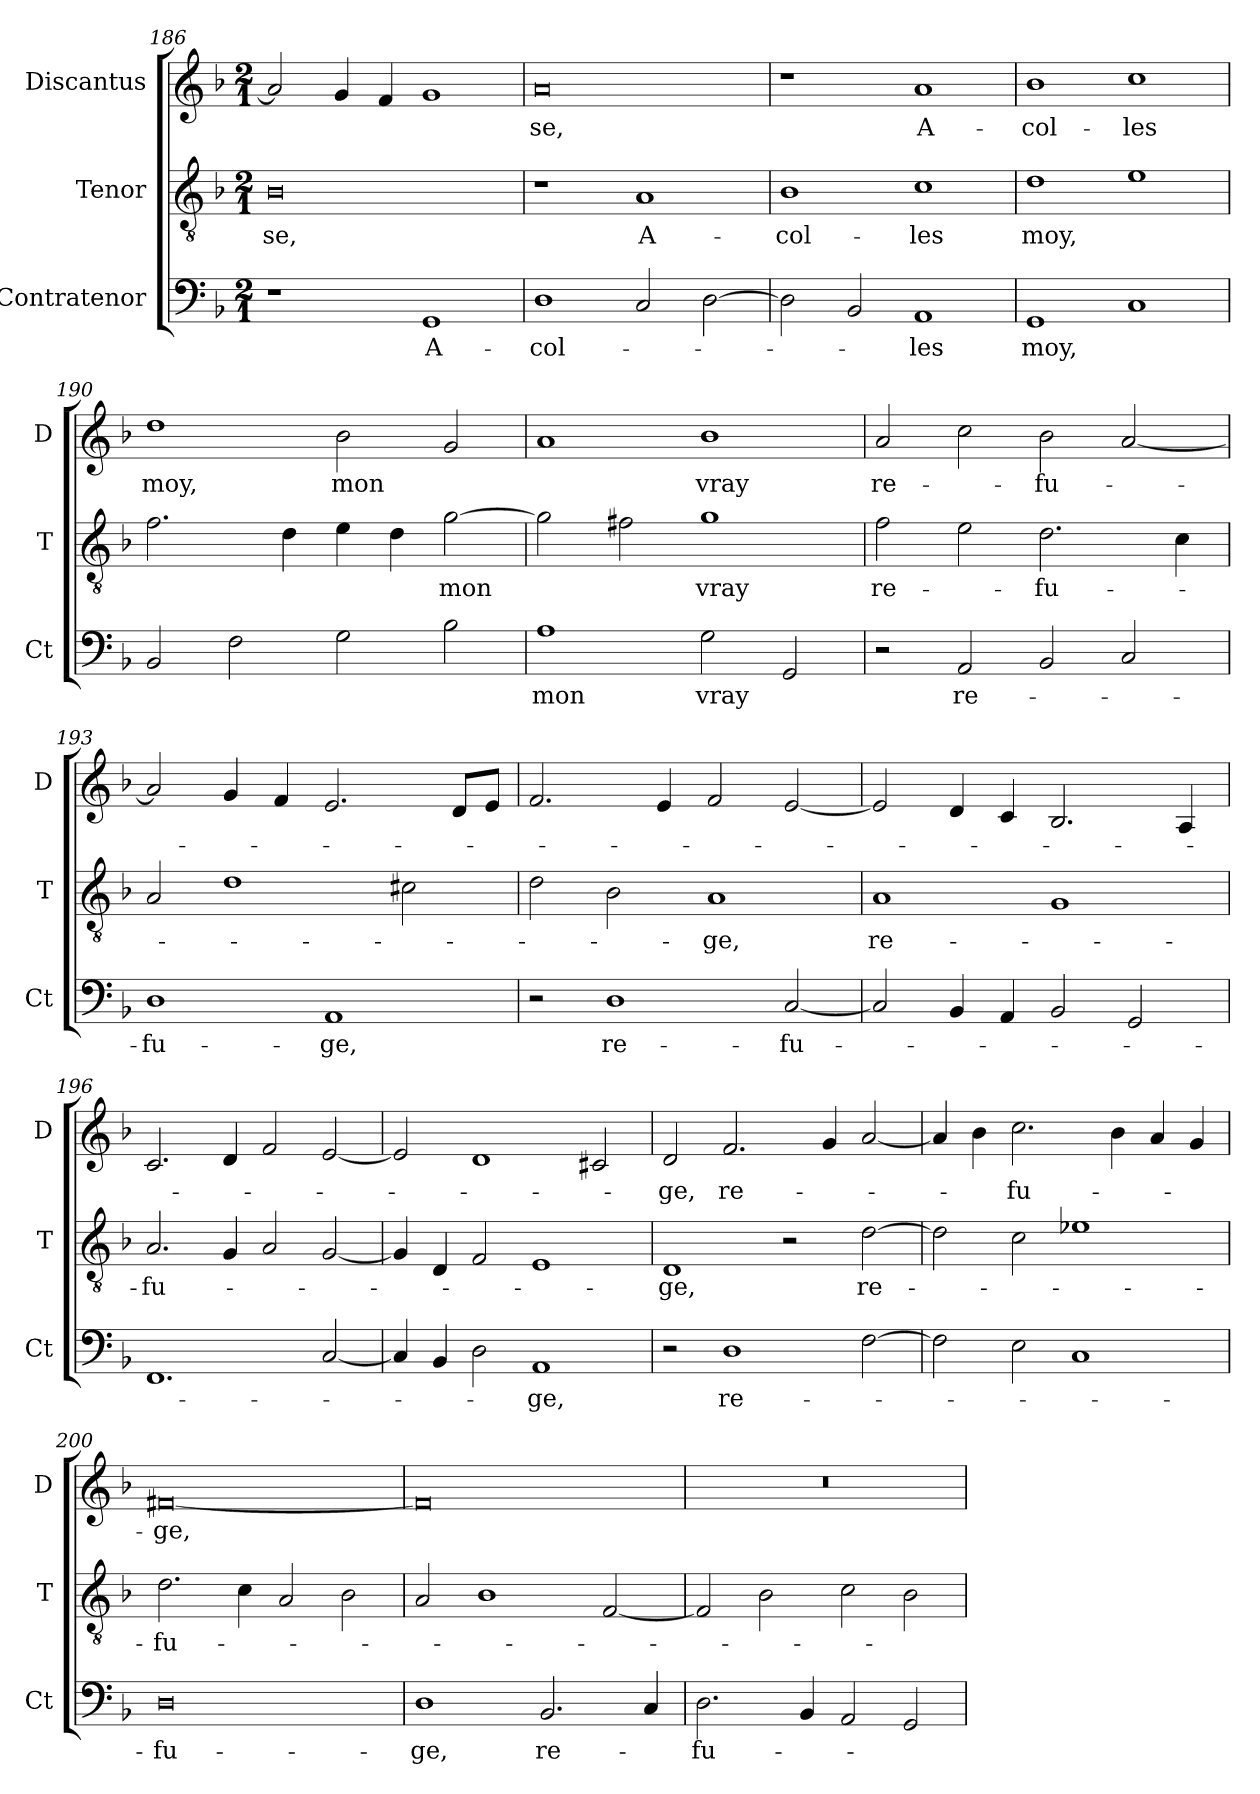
**kern	**text	**kern	**text	**kern	**text
*part3	*part3	*part2	*part2	*part1	*part1
*staff3	*staff3	*staff2	*staff2	*staff1	*staff1
*I"Contratenor	*	*I"Tenor	*	*I"Discantus	*
*I'Ct	*	*I'T	*	*I'D	*
*clefF4	*	*clefGv2	*	*clefG2	*
*k[b-]	*	*k[b-]	*	*k[b-]	*
*M2/1	*	*M2/1	*	*M2/1	*
=186	=186	=186	=186	=186	=186
1r	.	0B-	-se,	2a/]	.
.	.	.	.	4g/	.
.	.	.	.	4f/	.
1GG	A-	.	.	1g	.
=187	=187	=187	=187	=187	=187
1D	-col-	1r	.	0a	-se,
2C/	.	1A	A-	.	.
[2D\	.	.	.	.	.
=188	=188	=188	=188	=188	=188
2D\]	.	1B-	-col-	1r	.
2BB-/	.	.	.	.	.
1AA	-les	1c	-les	1a	A-
=189	=189	=189	=189	=189	=189
1GG	moy,	1d	moy,	1b-	-col-
1C	.	1e	.	1cc	-les
=190	=190	=190	=190	=190	=190
2BB-/	.	2.f\	.	1dd	moy,
2F\	.	.	.	.	.
.	.	4d\	.	.	.
2G\	.	4e\	.	2b-\	mon
.	.	4d\	.	.	.
2B-\	.	[2g\	mon	2g/	.
=191	=191	=191	=191	=191	=191
1A	mon	2g\]	.	1a	.
.	.	2f#X\	.	.	.
2G\	vray	1g	vray	1b-	vray
2GG/	.	.	.	.	.
=192	=192	=192	=192	=192	=192
2r	.	2f\	re-	2a/	re-
2AA/	re-	2e\	.	2cc\	.
2BB-/	.	2.d\	-fu-	2b-\	-fu-
2C/	.	.	.	[2a/	.
.	.	4c\	.	.	.
=193	=193	=193	=193	=193	=193
1D	-fu-	2A/	.	2a/]	.
.	.	1d	.	4g/	.
.	.	.	.	4f/	.
1AA	-ge,	.	.	2.e/	.
.	.	2c#X\	.	.	.
.	.	.	.	8d/L	.
.	.	.	.	8e/J	.
=194	=194	=194	=194	=194	=194
2r	.	2d\	.	2.f/	.
1D	re-	2B-\	.	.	.
.	.	.	.	4e/	.
.	.	1A	-ge,	2f/	.
[2C/	-fu-	.	.	[2e/	.
=195	=195	=195	=195	=195	=195
2C/]	.	1A	re-	2e/]	.
4BB-/	.	.	.	4d/	.
4AA/	.	.	.	4c/	.
2BB-/	.	1G	.	2.B-/	.
2GG/	.	.	.	.	.
.	.	.	.	4A/	.
=196	=196	=196	=196	=196	=196
1.FF	.	2.A/	-fu-	2.c/	.
.	.	4G/	.	4d/	.
.	.	2A/	.	2f/	.
[2C/	.	[2G/	.	[2e/	.
=197	=197	=197	=197	=197	=197
4C/]	.	4G/]	.	2e/]	.
4BB-/	.	4D/	.	.	.
2D\	.	2F/	.	1d	.
1AA	-ge,	1E	.	.	.
.	.	.	.	2c#X/	.
=198	=198	=198	=198	=198	=198
2r	.	1D	-ge,	2d/	-ge,
1D	re-	.	.	2.f/	re-
.	.	2r	.	.	.
.	.	.	.	4g/	.
[2F\	.	[2d\	re-	[2a/	.
=199	=199	=199	=199	=199	=199
2F\]	.	2d\]	.	4a/]	.
.	.	.	.	4b-\	.
2E\	.	2c\	.	2.cc\	-fu-
1C	.	1e-X	.	.	.
.	.	.	.	4b-\	.
.	.	.	.	4a/	.
.	.	.	.	4g/	.
=200	=200	=200	=200	=200	=200
0D	-fu-	2.d\	-fu-	[0f#X	-ge,
.	.	4c\	.	.	.
.	.	2A/	.	.	.
.	.	2B-\	.	.	.
=201	=201	=201	=201	=201	=201
1D	-ge,	2A/	.	0f#]	.
.	.	1B-	.	.	.
2.BB-/	re-	.	.	.	.
.	.	[2F/	.	.	.
4C/	.	.	.	.	.
=202	=202	=202	=202	=202	=202
2.D\	-fu-	2F/]	.	0r	.
.	.	2B-\	.	.	.
4BB-/	.	.	.	.	.
2AA/	.	2c\	.	.	.
2GG/	.	2B-\	.	.	.
=	=	=	=	=	=
*-	*-	*-	*-	*-	*-
